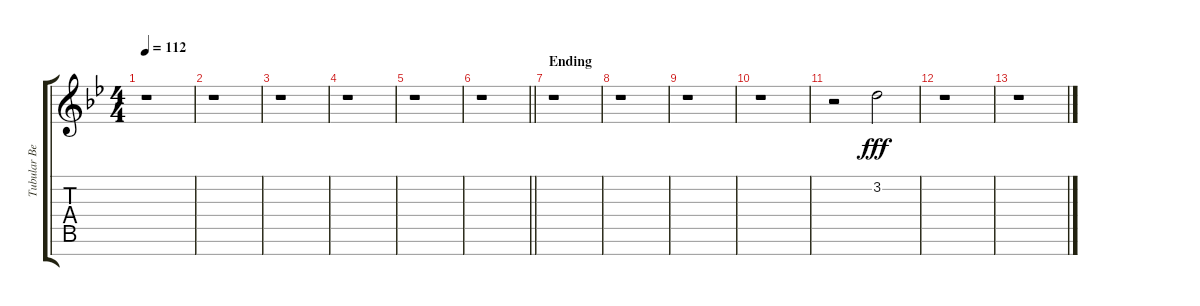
\track ("Tubular Bell" "Tubular Be") {instrument tubularbells}
\staff {score tabs}
\tuning (E5 B4 G4 D4 A3 E3 B2) {hide}
\ts (4 4)
\tempo 112
\clef g2
\ks bb
r.1{dy fff} |
r.1 |
r.1 |
r.1 |
r.1 |
\barLineRight lightlight
r.1 |
\section ("" "Ending")
r.1 |
r.1 |
r.1 |
r.1 |
r.2 3.2.2 |
r.1 |
r.1
